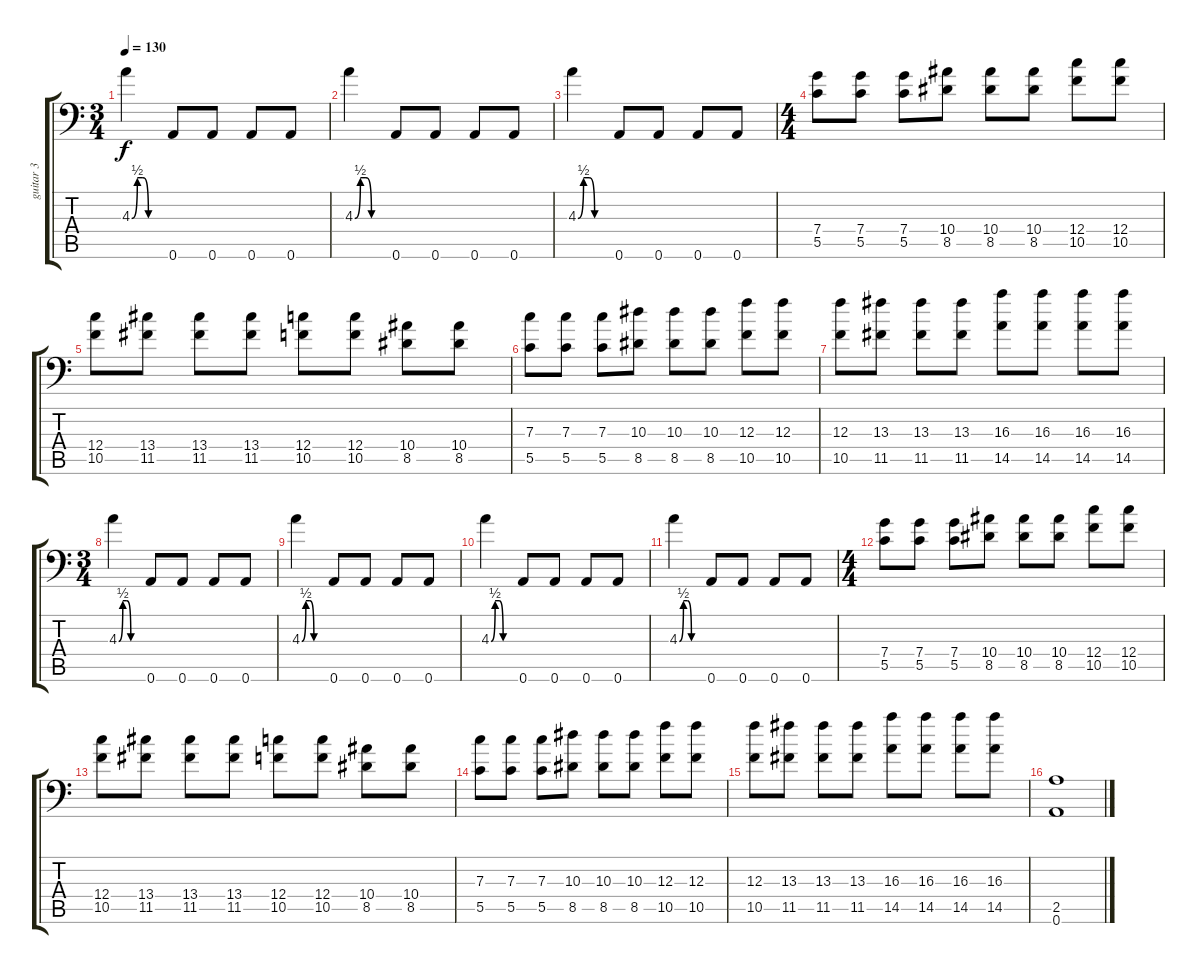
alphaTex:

\track ("guitar 3" "guitar 3") {instrument distortionguitar}
\staff {score tabs}
\tuning (D4 A3 F3 C3 G2 A1) {hide}
\ts (3 4)
\tempo 130
\clef f4
\ks c
4.3{be (custom 0 0 10 2 20 2 30 0 60 0)}.4{dy f} 0.6.8 0.6.8 0.6.8 0.6.8 |
4.3{be (custom 0 0 10 2 20 2 30 0 60 0)}.4 0.6.8 0.6.8 0.6.8 0.6.8 |
4.3{be (custom 0 0 10 2 20 2 30 0 60 0)}.4 0.6.8 0.6.8 0.6.8 0.6.8 |
\ts (4 4)
(7.4 5.5).8 (7.4 5.5).8 (7.4 5.5).8 (10.4 8.5).8 (10.4 8.5).8 (10.4 8.5).8 (12.4 10.5).8 (12.4 10.5).8 |
(12.4 10.5).8 (13.4 11.5).8 (13.4 11.5).8 (13.4 11.5).8 (12.4 10.5).8 (12.4 10.5).8 (10.4 8.5).8 (10.4 8.5).8 |
(7.3 5.5).8 (7.3 5.5).8 (7.3 5.5).8 (10.3 8.5).8 (10.3 8.5).8 (10.3 8.5).8 (12.3 10.5).8 (12.3 10.5).8 |
(12.3 10.5).8 (13.3 11.5).8 (13.3 11.5).8 (13.3 11.5).8 (16.3 14.5).8 (16.3 14.5).8 (16.3 14.5).8 (16.3 14.5).8 |
\ts (3 4)
4.3{be (custom 0 0 10 2 20 2 30 0 60 0)}.4 0.6.8 0.6.8 0.6.8 0.6.8 |
4.3{be (custom 0 0 10 2 20 2 30 0 60 0)}.4 0.6.8 0.6.8 0.6.8 0.6.8 |
4.3{be (custom 0 0 10 2 20 2 30 0 60 0)}.4 0.6.8 0.6.8 0.6.8 0.6.8 |
4.3{be (custom 0 0 10 2 20 2 30 0 60 0)}.4 0.6.8 0.6.8 0.6.8 0.6.8 |
\ts (4 4)
(7.4 5.5).8 (7.4 5.5).8 (7.4 5.5).8 (10.4 8.5).8 (10.4 8.5).8 (10.4 8.5).8 (12.4 10.5).8 (12.4 10.5).8 |
(12.4 10.5).8 (13.4 11.5).8 (13.4 11.5).8 (13.4 11.5).8 (12.4 10.5).8 (12.4 10.5).8 (10.4 8.5).8 (10.4 8.5).8 |
(7.3 5.5).8 (7.3 5.5).8 (7.3 5.5).8 (10.3 8.5).8 (10.3 8.5).8 (10.3 8.5).8 (12.3 10.5).8 (12.3 10.5).8 |
(12.3 10.5).8 (13.3 11.5).8 (13.3 11.5).8 (13.3 11.5).8 (16.3 14.5).8 (16.3 14.5).8 (16.3 14.5).8 (16.3 14.5).8 |
(2.5 0.6).1
